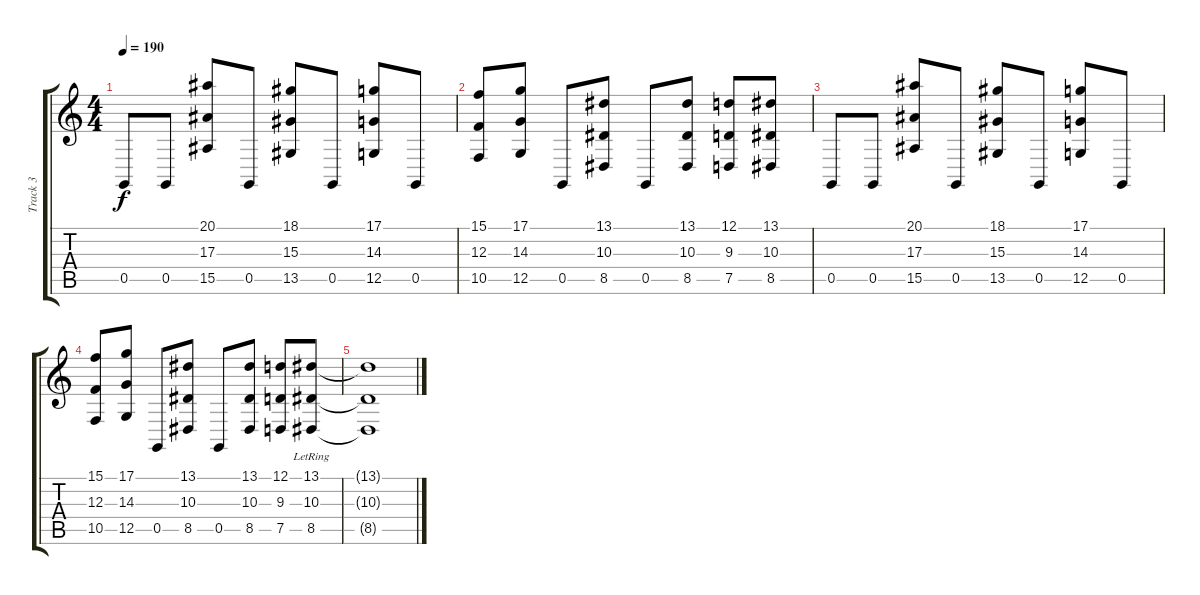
\track ("Track 3" "Track 3") {instrument pad7halo}
\staff {score tabs}
\tuning (D4 A3 F3 C3 G2 C2) {hide}
\ts (4 4)
\tempo 190
\clef g2
\ks c
0.5.8{dy f} 0.5.8 (20.1 17.3 15.5).8 0.5.8 (18.1 15.3 13.5).8 0.5.8 (17.1 14.3 12.5).8 0.5.8 |
(15.1 12.3 10.5).8 (17.1 14.3 12.5).8 0.5.8 (13.1 10.3 8.5).8 0.5.8 (13.1 10.3 8.5).8 (12.1 9.3 7.5).8 (13.1 10.3 8.5).8 |
0.5.8 0.5.8 (20.1 17.3 15.5).8 0.5.8 (18.1 15.3 13.5).8 0.5.8 (17.1 14.3 12.5).8 0.5.8 |
(15.1 12.3 10.5).8 (17.1 14.3 12.5).8 0.5.8 (13.1 10.3 8.5).8 0.5.8 (13.1 10.3 8.5).8 (12.1 9.3 7.5).8 (13.1{lr} 10.3{lr} 8.5{lr}).8 |
(13.1{t} 10.3{t} 8.5{t}).1
